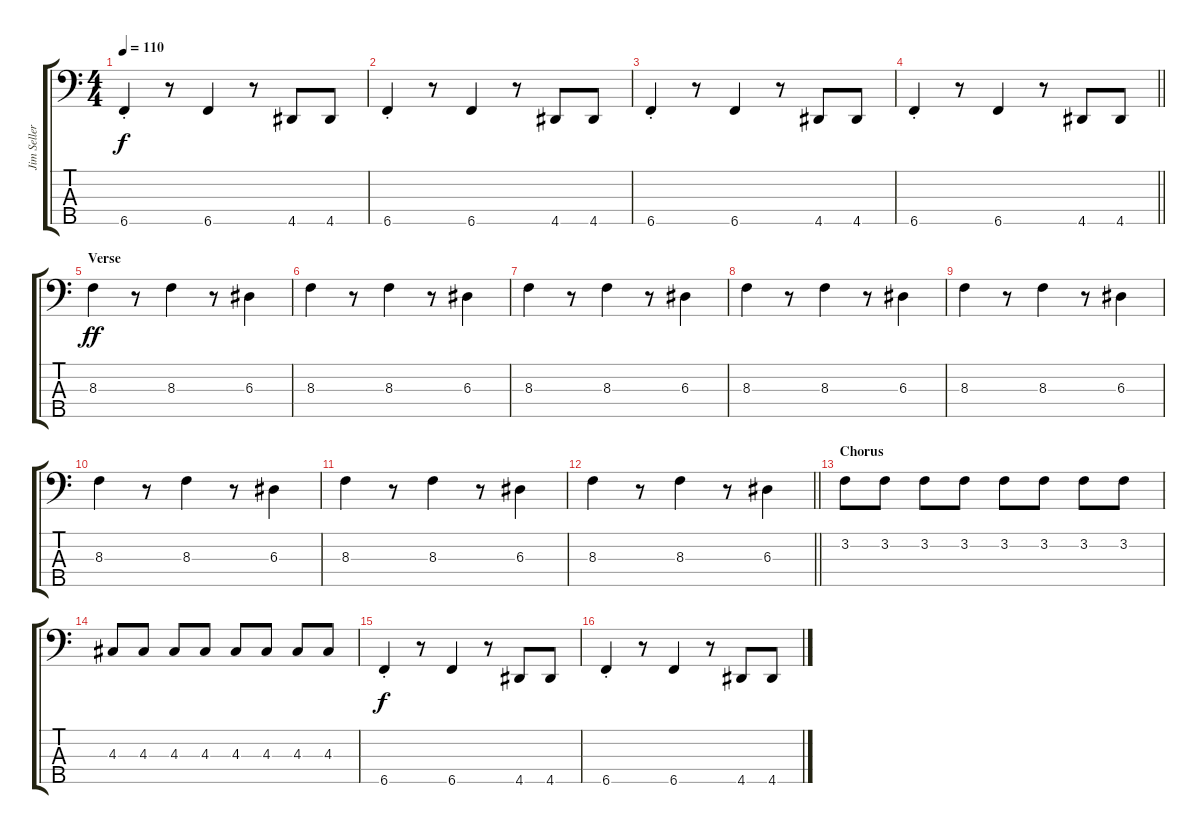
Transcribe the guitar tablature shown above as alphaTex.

\track ("Jim Sellers" "Jim Seller") {instrument electricbasspick}
\staff {score tabs}
\tuning (G2 D2 A1 E1 B0) {hide}
\ts (4 4)
\tempo 110
\clef f4
\ks c
6.5{st}.4{dy f} r.8 6.5.4 r.8 4.5.8 4.5.8 |
6.5{st}.4 r.8 6.5.4 r.8 4.5.8 4.5.8 |
6.5{st}.4 r.8 6.5.4 r.8 4.5.8 4.5.8 |
\barLineRight lightlight
6.5{st}.4 r.8 6.5.4 r.8 4.5.8 4.5.8 |
\section ("" "Verse")
8.3.4{dy ff} r.8 8.3.4 r.8 6.3.4 |
8.3.4 r.8 8.3.4 r.8 6.3.4 |
8.3.4 r.8 8.3.4 r.8 6.3.4 |
8.3.4 r.8 8.3.4 r.8 6.3.4 |
8.3.4 r.8 8.3.4 r.8 6.3.4 |
8.3.4 r.8 8.3.4 r.8 6.3.4 |
8.3.4 r.8 8.3.4 r.8 6.3.4 |
\barLineRight lightlight
8.3.4 r.8 8.3.4 r.8 6.3.4 |
\section ("" "Chorus")
3.2.8 3.2.8 3.2.8 3.2.8 3.2.8 3.2.8 3.2.8 3.2.8 |
4.3.8 4.3.8 4.3.8 4.3.8 4.3.8 4.3.8 4.3.8 4.3.8 |
6.5{st}.4{dy f} r.8 6.5.4 r.8 4.5.8 4.5.8 |
6.5{st}.4 r.8 6.5.4 r.8 4.5.8 4.5.8
